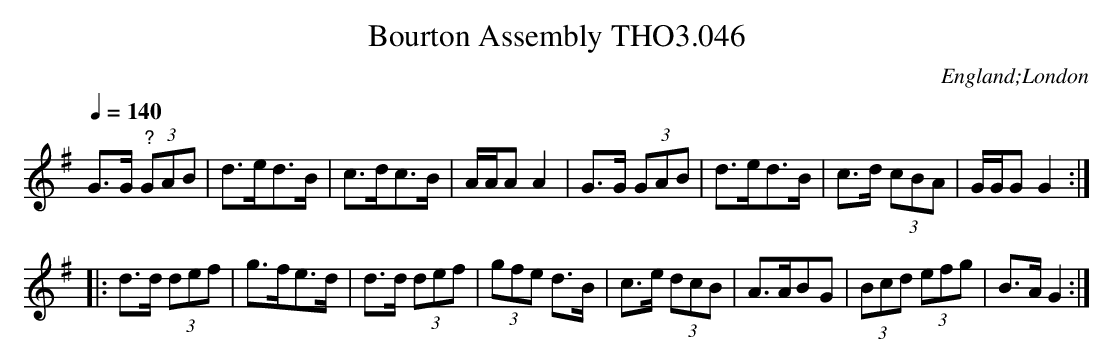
X:1
T:Bourton Assembly THO3.046
O:England;London
L:1/8
Q:1/4=140
K:G
G>G "?"(3GAB|d>ed>B|c>dc>B|A/A/A A2|G>G (3GAB|d>ed>B|c>d (3cBA|G/G/G G2:|
|:d>d (3def|g>fe>d|d>d (3def|(3gfe d>B|c>e (3dcB|A>ABG|(3Bcd (3efg|B>A G2:|
